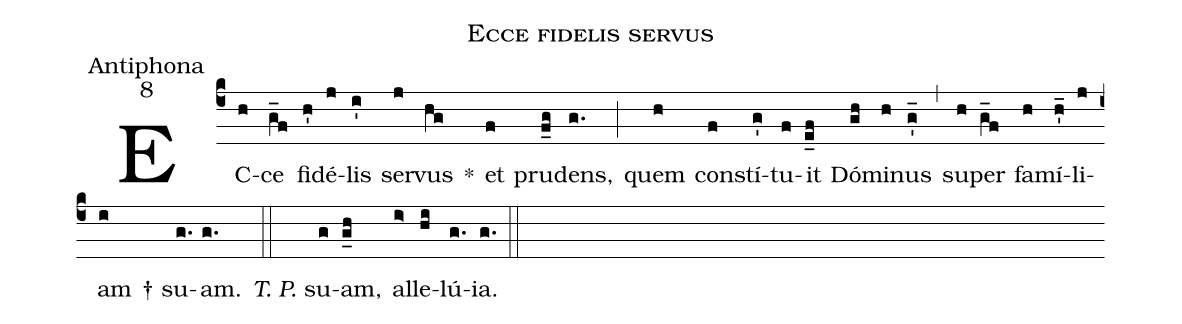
name:Ecce fidelis servus;
office-part:Antiphona;
mode:8;
%%
(c4) EC(h)ce(g_f) fi(h')dé(j)lis(i') ser(j)vus(hg) *() et(f) pru(f_g)dens,(g.) (;) quem(h) con(f)stí(g')tu(f)it(e_f) Dó(gh)mi(h)nus(g'_) (,) su(h)per(g_f) fa(h)mí(h'_)li(j)am(i) † su(g.)am.(g.) (::)<i>T. P.</i> su(g)am,(g_h) al(i>)le(hi)lú(g.)ia.(g.) (::)
